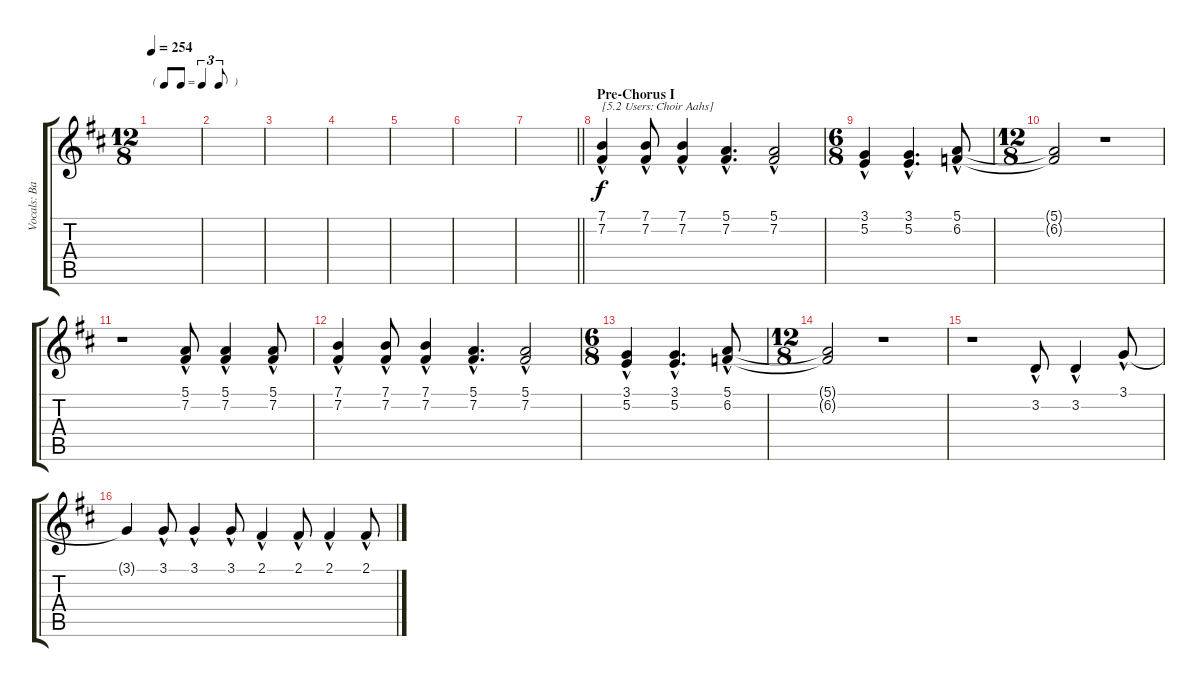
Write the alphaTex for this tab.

\track ("Vocals: Backing" "Vocals: Ba") {instrument choiraahs}
\staff {score tabs}
\tuning (E4 B3 G3 D3 A2 E2) {hide}
\ts (12 8)
\tf triplet8th
\tempo 254
\clef g2
\ks d
|
|
|
|
|
|
\barLineRight lightlight
|
\section ("" "Pre-Chorus I")
(7.1 7.2{hac}).4{txt "[5.2 Users: Choir Aahs]"} (7.1 7.2{hac}).8 (7.1 7.2{hac}).4 (5.1 7.2{hac}).4{d} (5.1 7.2{hac}).2 |
\ts (6 8)
(3.1 5.2{hac}).4 (3.1 5.2{hac}).4{d} (5.1 6.2{hac}).8 |
\ts (12 8)
(5.1{t} 6.2{t}).2 r.1 |
r.1 (5.1 7.2{hac}).8 (5.1 7.2{hac}).4 (5.1 7.2{hac}).8 |
(7.1 7.2{hac}).4 (7.1 7.2{hac}).8 (7.1 7.2{hac}).4 (5.1 7.2{hac}).4{d} (5.1 7.2{hac}).2 |
\ts (6 8)
(3.1 5.2{hac}).4 (3.1 5.2{hac}).4{d} (5.1 6.2{hac}).8 |
\ts (12 8)
(5.1{t} 6.2{t}).2 r.1 |
r.1 3.2{hac}.8 3.2{hac}.4 3.1{hac}.8 |
3.1{t}.4 3.1{hac}.8 3.1{hac}.4 3.1{hac}.8 2.1{hac}.4 2.1{hac}.8 2.1{hac}.4 2.1{hac}.8
